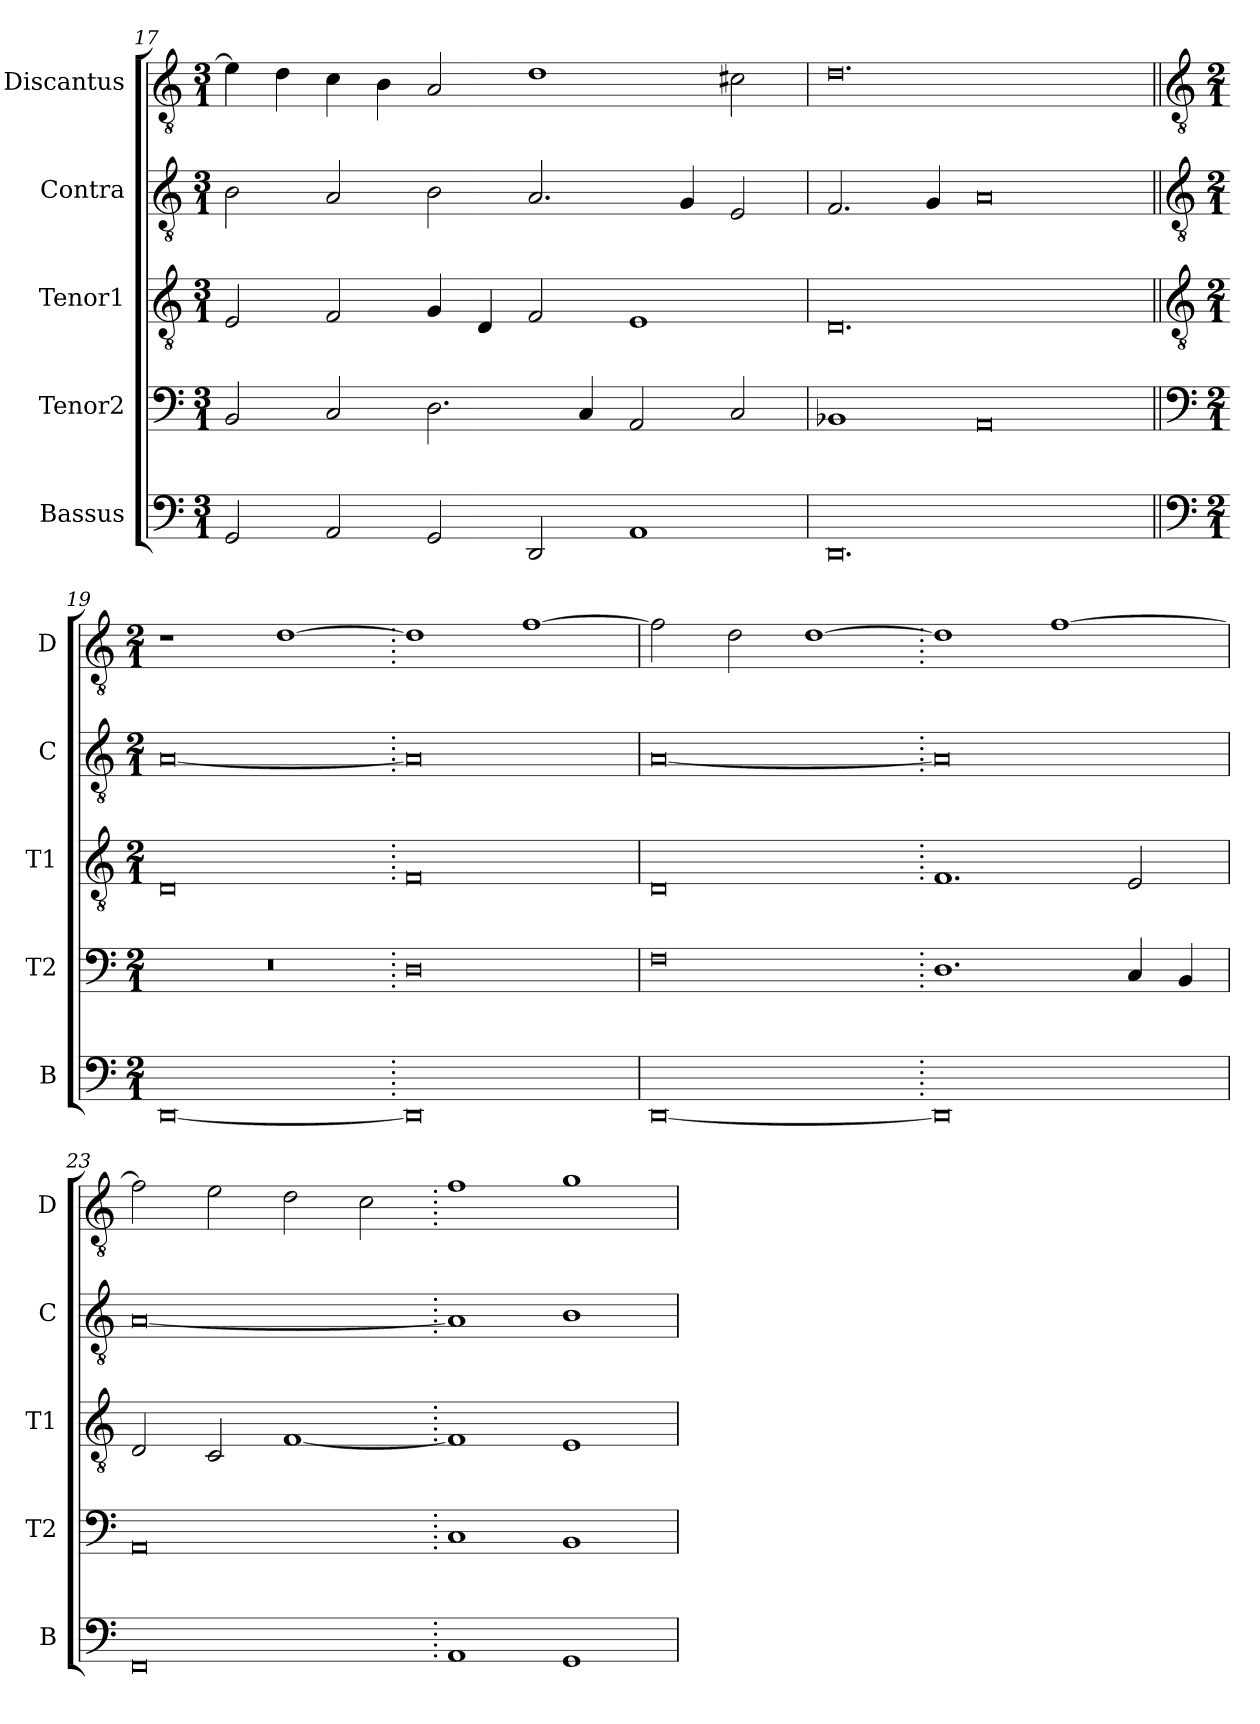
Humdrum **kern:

**kern	**kern	**kern	**kern	**kern
*part5	*part4	*part3	*part2	*part1
*staff5	*staff4	*staff3	*staff2	*staff1
*I"Bassus	*I"Tenor2	*I"Tenor1	*I"Contra	*I"Discantus
*I'B	*I'T2	*I'T1	*I'C	*I'D
*clefF4	*clefF4	*clefGv2	*clefGv2	*clefGv2
*k[]	*k[]	*k[]	*k[]	*k[]
*M3/1	*M3/1	*M3/1	*M3/1	*M3/1
=17	=17	=17	=17	=17
2GG/	2BB/	2E/	2B\	4e\]
.	.	.	.	4d\
2AA/	2C/	2F/	2A/	4c\
.	.	.	.	4B\
2GG/	2.D\	4G/	2B\	2A/
.	.	4D/	.	.
2DD/	.	2F/	2.A/	1d
.	4C/	.	.	.
1AA	2AA/	1E	.	.
.	.	.	4G/	.
.	2C/	.	2E/	2c#X\
=18	=18	=18	=18	=18
0.DD	1BB-X	0.D	2.F/	0.d
.	.	.	4G/	.
.	0AA	.	0A	.
!!LO:LB:g=z
=19||	=19||	=19||	=19||	=19||
*clefF4	*clefF4	*clefGv2	*clefGv2	*clefGv2
*k[]	*k[]	*k[]	*k[]	*k[]
*M2/1	*M2/1	*M2/1	*M2/1	*M2/1
[0DD	0r	0D	[0A	1r
.	.	.	.	[1d
=20.	=20.	=20.	=20.	=20.
0DD]	0D	0F	0A]	1d]
.	.	.	.	[1f
=21	=21	=21	=21	=21
[0DD	0F	0D	[0A	2f\]
.	.	.	.	2d\
.	.	.	.	[1d
=22.	=22.	=22.	=22.	=22.
0DD]	1.D	1.F	0A]	1d]
.	.	.	.	[1f
.	4C/	2E/	.	.
.	4BB/	.	.	.
=23	=23	=23	=23	=23
0FF	0AA	2D/	[0A	2f\]
.	.	2C/	.	2e\
.	.	[1F	.	2d\
.	.	.	.	2c\
=24.	=24.	=24.	=24.	=24.
1AA	1C	1F]	1A]	1f
1GG	1BB	1E	1B	1g
=	=	=	=	=
*-	*-	*-	*-	*-
